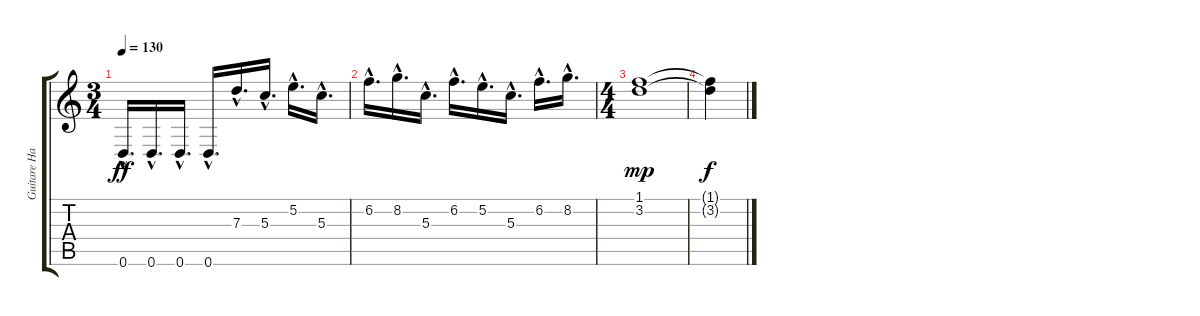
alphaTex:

\track ("Guitare Harmonie" "Guitare Ha") {instrument distortionguitar}
\staff {score tabs}
\tuning (E4 B3 G3 D3 A2 D2) {hide}
\ts (3 4)
\tempo 130
\clef g2
\ks c
0.6{hac}.16{d dy ff} 0.6{hac}.16{d} 0.6{hac}.16{d} 0.6{hac}.16{d} 7.3{hac}.16{d} 5.3{hac}.16{d} 5.2{hac}.16{d} 5.3{hac}.16{d} |
6.2{hac}.16{d} 8.2{hac}.16{d} 5.3{hac}.16{d} 6.2{hac}.16{d} 5.2{hac}.16{d} 5.3{hac}.16{d} 6.2{hac}.16{d} 8.2{hac}.16{d} |
\ts (4 4)
(1.1 3.2).1{dy mp} |
(1.1{t} 3.2{t}).4{dy f}
